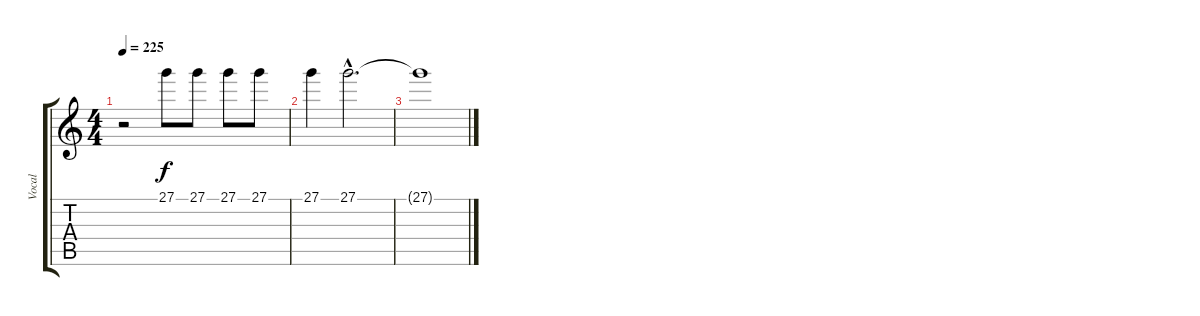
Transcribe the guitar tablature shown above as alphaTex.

\track ("Vocal" "Vocal") {instrument fx5brightness}
\staff {score tabs}
\tuning (E4 B3 G3 D3 A2 E2) {hide}
\ts (4 4)
\tempo 225
\clef g2
\ks c
r.2{dy f} 27.1.8 27.1.8 27.1.8 27.1.8 |
27.1.4 27.1{hac}.2{d} |
27.1{t}.1
